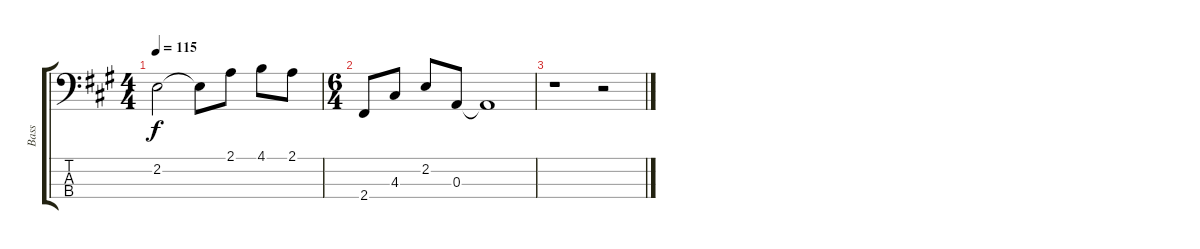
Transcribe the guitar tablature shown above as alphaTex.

\track ("Bass" "Bass") {instrument electricbasspick}
\staff {score tabs}
\tuning (G2 D2 A1 E1) {hide}
\ts (4 4)
\tempo 115
\clef f4
\ks a
2.2.2{dy f} 2.2{t}.8 2.1.8 4.1.8 2.1.8 |
\ts (6 4)
2.4.8 4.3.8 2.2.8 0.3.8 0.3{t}.1 |
r.1 r.2
